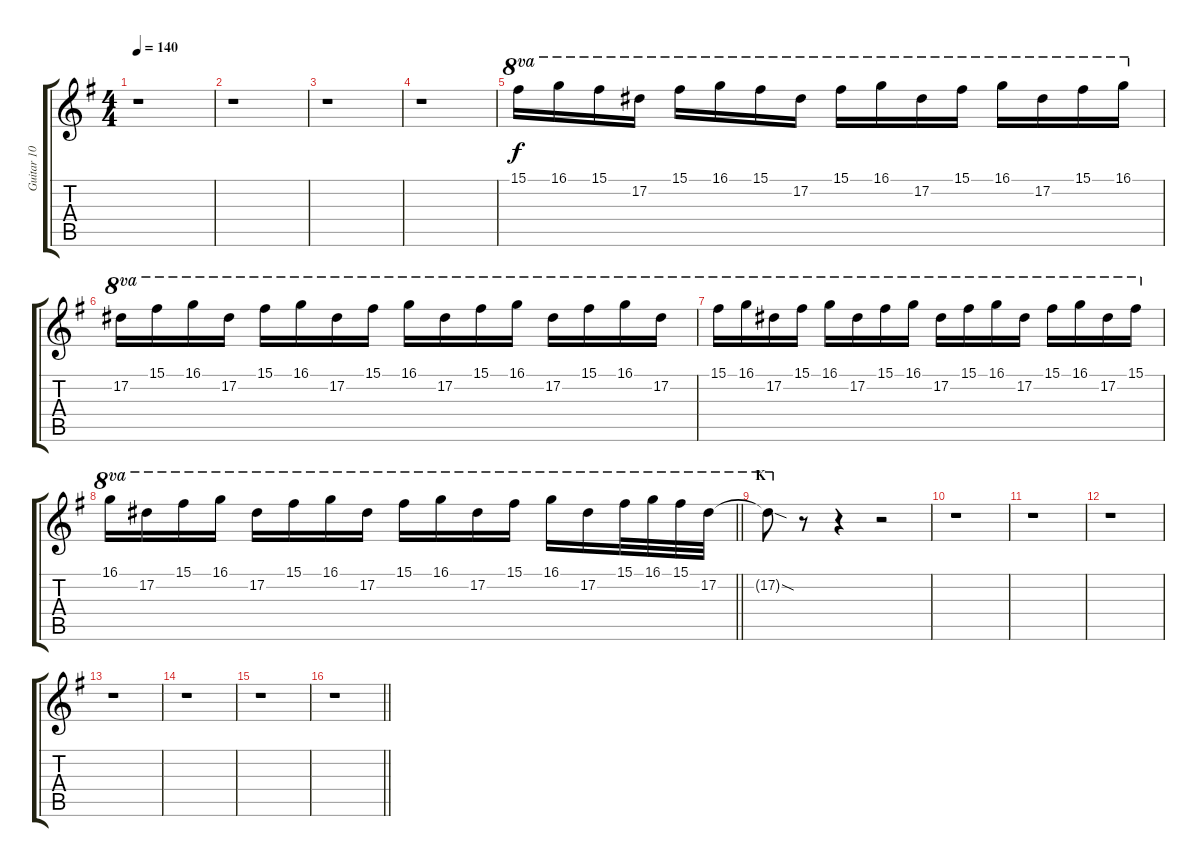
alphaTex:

\track ("Guitar 10" "Guitar 10") {instrument overdrivenguitar}
\staff {score tabs}
\tuning (Eb4 Bb3 Gb3 Db3 Ab2 Eb2) {hide}
\ts (4 4)
\tempo 140
\clef g2
\ks g
r.1{dy f} |
r.1 |
r.1 |
r.1 |
15.1.16{ot 8va} 16.1.16{ot 8va} 15.1.16{ot 8va} 17.2.16{ot 8va} 15.1.16{ot 8va} 16.1.16{ot 8va} 15.1.16{ot 8va} 17.2.16{ot 8va} 15.1.16{ot 8va} 16.1.16{ot 8va} 17.2.16{ot 8va} 15.1.16{ot 8va} 16.1.16{ot 8va} 17.2.16{ot 8va} 15.1.16{ot 8va} 16.1.16{ot 8va} |
17.2.16{ot 8va} 15.1.16{ot 8va} 16.1.16{ot 8va} 17.2.16{ot 8va} 15.1.16{ot 8va} 16.1.16{ot 8va} 17.2.16{ot 8va} 15.1.16{ot 8va} 16.1.16{ot 8va} 17.2.16{ot 8va} 15.1.16{ot 8va} 16.1.16{ot 8va} 17.2.16{ot 8va} 15.1.16{ot 8va} 16.1.16{ot 8va} 17.2.16{ot 8va} |
15.1.16{ot 8va} 16.1.16{ot 8va} 17.2.16{ot 8va} 15.1.16{ot 8va} 16.1.16{ot 8va} 17.2.16{ot 8va} 15.1.16{ot 8va} 16.1.16{ot 8va} 17.2.16{ot 8va} 15.1.16{ot 8va} 16.1.16{ot 8va} 17.2.16{ot 8va} 15.1.16{ot 8va} 16.1.16{ot 8va} 17.2.16{ot 8va} 15.1.16{ot 8va} |
\barLineRight lightlight
16.1.16{ot 8va} 17.2.16{ot 8va} 15.1.16{ot 8va} 16.1.16{ot 8va} 17.2.16{ot 8va} 15.1.16{ot 8va} 16.1.16{ot 8va} 17.2.16{ot 8va} 15.1.16{ot 8va} 16.1.16{ot 8va} 17.2.16{ot 8va} 15.1.16{ot 8va} 16.1.16{ot 8va} 17.2.16{ot 8va} 15.1.32{ot 8va} 16.1.32{ot 8va} 15.1.32{ot 8va} 17.2.32{ot 8va} |
\section ("" "K")
17.2{sod t}.8{ot 8va} r.8 r.4 r.2 |
r.1 |
r.1 |
r.1 |
r.1 |
r.1 |
r.1 |
\barLineRight lightlight
r.1
